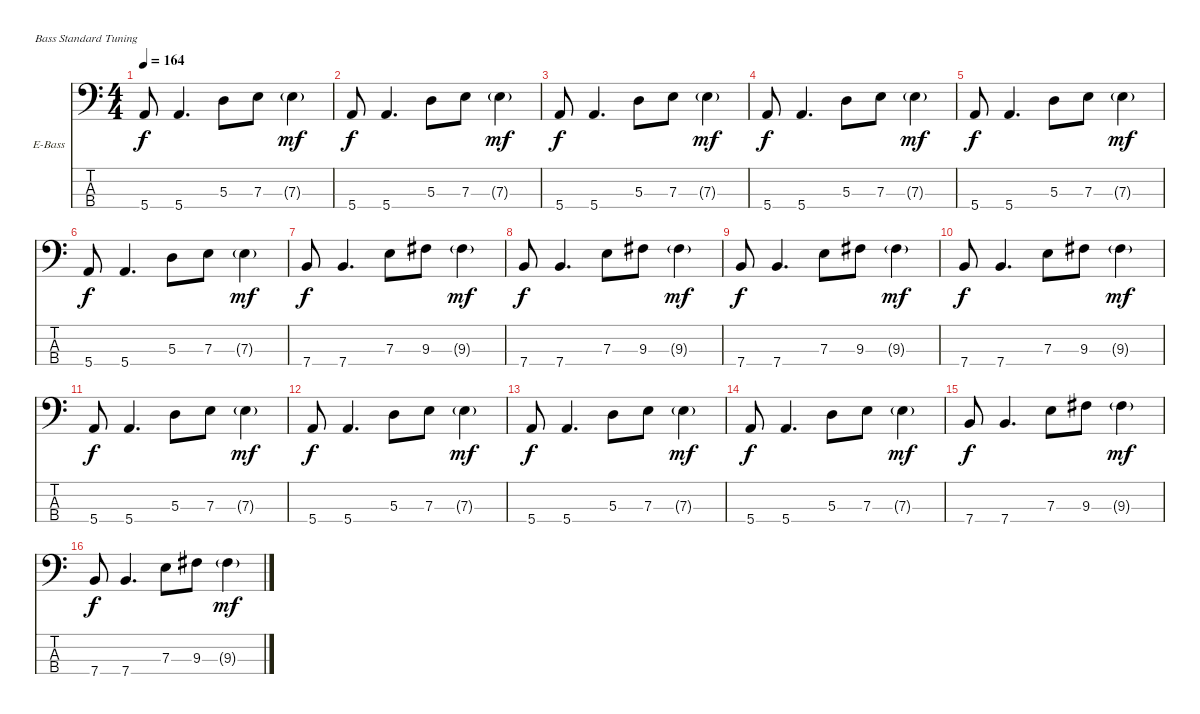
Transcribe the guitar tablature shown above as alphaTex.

\defaultSystemsLayout 4
\bracketExtendMode nobrackets
\firstSystemTrackNameOrientation horizontal
\otherSystemsTrackNameOrientation horizontal
\track ("Jeff Ament" "E-Bass") {instrument electricbassfinger}
\staff {score tabs}
\tuning (G2 D2 A1 E1)
\ts (4 4)
\tempo 164
\clef f4
\ks c
5.4.8{dy f} 5.4.4{d} 5.3.8 7.3.8 7.3{g}.4{dy mf} |
5.4.8{dy f} 5.4.4{d} 5.3.8 7.3.8 7.3{g}.4{dy mf} |
5.4.8{dy f} 5.4.4{d} 5.3.8 7.3.8 7.3{g}.4{dy mf} |
5.4.8{dy f} 5.4.4{d} 5.3.8 7.3.8 7.3{g}.4{dy mf} |
5.4.8{dy f} 5.4.4{d} 5.3.8 7.3.8 7.3{g}.4{dy mf} |
5.4.8{dy f} 5.4.4{d} 5.3.8 7.3.8 7.3{g}.4{dy mf} |
7.4.8{dy f} 7.4.4{d} 7.3.8 9.3.8 9.3{g}.4{dy mf} |
7.4.8{dy f} 7.4.4{d} 7.3.8 9.3.8 9.3{g}.4{dy mf} |
7.4.8{dy f} 7.4.4{d} 7.3.8 9.3.8 9.3{g}.4{dy mf} |
7.4.8{dy f} 7.4.4{d} 7.3.8 9.3.8 9.3{g}.4{dy mf} |
5.4.8{dy f} 5.4.4{d} 5.3.8 7.3.8 7.3{g}.4{dy mf} |
5.4.8{dy f} 5.4.4{d} 5.3.8 7.3.8 7.3{g}.4{dy mf} |
5.4.8{dy f} 5.4.4{d} 5.3.8 7.3.8 7.3{g}.4{dy mf} |
5.4.8{dy f} 5.4.4{d} 5.3.8 7.3.8 7.3{g}.4{dy mf} |
7.4.8{dy f} 7.4.4{d} 7.3.8 9.3.8 9.3{g}.4{dy mf} |
7.4.8{dy f} 7.4.4{d} 7.3.8 9.3.8 9.3{g}.4{dy mf}
